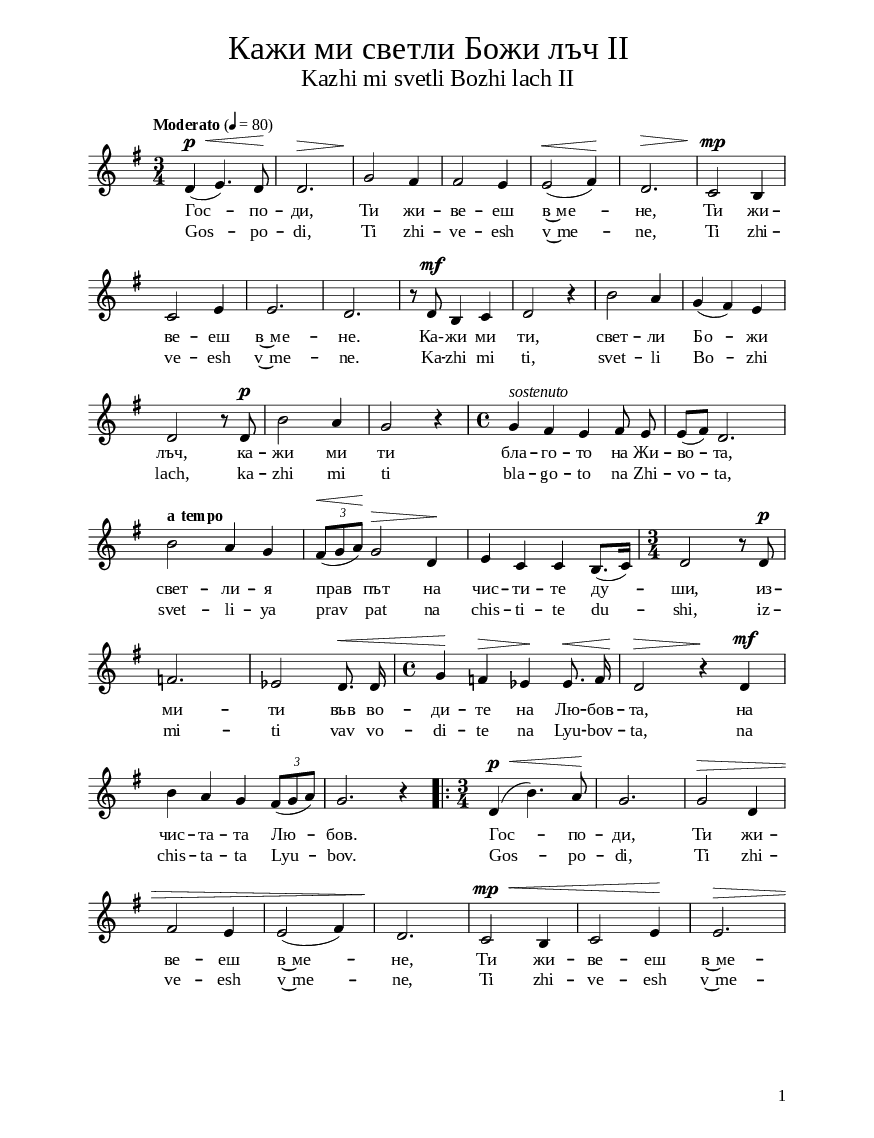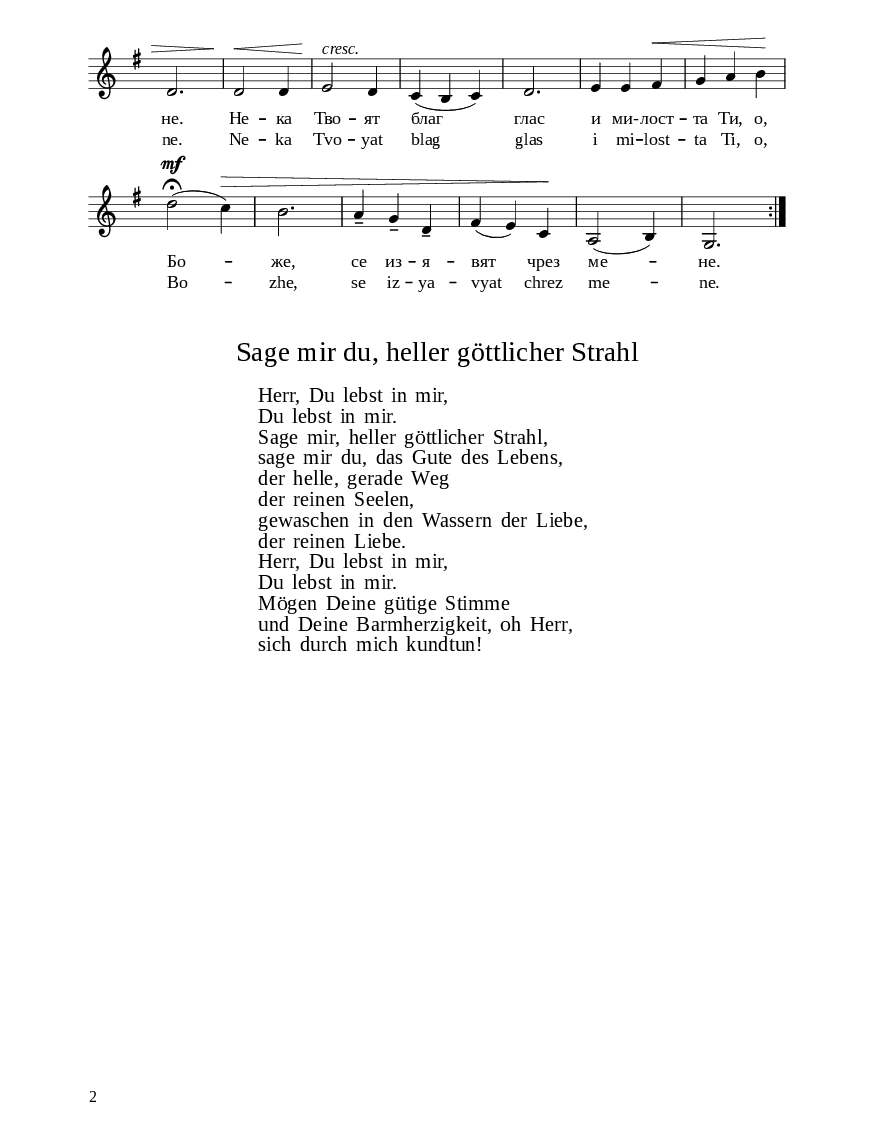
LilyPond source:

\version "2.24.1"

% include paper part and global functions
\include "include/globals.ily"

\bookpart {
  \label #'ref211
  \tocItem \markup "Кажи ми светли Божи лъч II  – Kazhi mi svetli Bozhi lach II "
  \include "include/bookpart-paper.ily"
  \score {
    \include "include/score-layout.ily"

    \new Voice \absolute {
      \clef treble
      \key g \major
      \time 3/4
      \tempoFunc "Moderato" 4 "80"
      \autoBeamOff

      d'4 (  ^\p  ^\<  e'4. )  d'8  ^\! | % 2
      d'2.  ^\> | % 3
      g'2  ^\!  fis'4 | % 4
      fis'2  e'4 | % 5
      e'2 (  ^\<  fis'4 )  ^\! | % 6
      d'2.  ^\> | % 7
      c'2  ^\!  ^\mp  b4 \break | % 8
      c'2  e'4 | % 9
      e'2. |
      d'2. | % 11
      r8  d'8  ^\mf  b4  c'4 | % 12
      d'2 r4 | % 13
      b'2  a'4 | % 14
      g'4 (  fis'4 )  e'4 \break | % 15
      d'2 r8  d'8  ^\p | % 16
      b'2  a'4 | % 17
      g'2 r4 | % 18
      \time 4/4  | % 18
      g'4 ^\markup{ \italic {sostenuto} }  fis'4  e'4
      fis'8  e'8 | % 19
      e'8 ( [  fis'8 ) ]  d'2. \break |

      b'2  ^\markup{ \bold {a tempo} }  a'4  g'4 | % 21
      \once \omit TupletBracket
      \times 2/3  {
        fis'8 ( [  ^\<  g'8  a'8 ) ]
      }
      ^\!  g'2  ^\>  d'4  ^\! | % 22
      e'4  c'4  c'4  b8. ( [  c'16 ) ]
      | % 23
      \time 3/4  | % 23
      d'2 r8  d'8  ^\p \break | % 24
      f'2. | % 25
      es'2    
      \once \override Hairpin.to-barline = ##f
      d'8. ^\<  d'16 | % 26
      \time 4/4  | % 26
      g'4  ^\!  f'4  ^\>  es'4 ^\! es'8. ^\<
      f'16 | % 27
      d'2  ^\!  ^\> r4  ^\!  d'4  ^\mf \break | % 28
      b'4  a'4  g'4 \once \omit TupletBracket
      \times 2/3  {
        fis'8 ( [  g'8  a'8 ) ]
      }
      | % 29
      g'2. r4 \repeat volta 2 {

        \time 3/4  |
        d'4 (  ^\p  ^\<  b'4. )  a'8  ^\! | % 31
        g'2. | % 32
        g'2  ^\>  d'4 \break | % 33
        fis'2  e'4 | % 34
        e'2 (  fis'4 ) | % 35
        d'2.  ^\! | % 36
        c'2  ^\mp  ^\<  b4 | % 37
        c'2  e'4  ^\! | % 38
        e'2.  ^\> \pageBreak | % 39
        d'2. |
        d'2  ^\!  ^\<  d'4 | % 41
        e'2  ^\! ^\markup \italic { "cresc." }  d'4 | % 42
        \once \omit TupletBracket
        
          c'4 (  b4  
          c'4 ) 
        |
        d'2. | % 43
        e'4  e'4  fis'4  ^\< | % 44
        g'4  a'4  b'4  ^\!  | % 45
        d''2 ( ^\fermata  ^\mf  c''4 )  ^\> | % 46
        b'2. | % 47
        a'4 --  g'4 --  d'4 -- | % 48
        fis'4 (  e'4 )  c'4  ^\! | % 49
        a2 (  b4 ) |
        g2.
      }
    }

    \addlyrics {
      Гос -- по -- ди, Ти жи -- ве --
      еш в~ме -- не, Ти жи -- ве --
      еш в~ме -- не. "Ка-" -- жи ми ти,
      свет -- ли Бо -- жи лъч, ка --
      жи ми ти бла -- го -- то на Жи --
      во -- та, свет -- ли -- я прав
      път на чис -- ти -- те ду
      -- ши, из -- ми -- ти във во --
      ди -- те на Лю -- бов -- та, на
      чис -- та -- та Лю --  бов.
      Гос -- по -- ди, Ти жи -- ве --
      еш в~ме -- не, Ти жи -- ве --
      еш в~ме -- не. Не -- ка Тво -- ят
      благ   глас и "ми-" -- лост --
      та Ти, о, Бо -- же, се из -- я
      -- вят  чрез ме -- не.}
      \addlyrics {
        Gos -- po -- di, Ti zhi -- ve --
        esh v~me -- ne, Ti zhi -- ve --
        esh v~me -- ne. Ka -- zhi mi ti,
        svet -- li Bo -- zhi lach, ka --
        zhi mi ti bla -- go -- to na Zhi --
        vo -- ta, svet -- li -- ya prav
        pat na chis -- ti -- te du
        -- shi, iz -- mi -- ti vav vo --
        di -- te na Lyu -- bov -- ta, na
        chis -- ta -- ta Lyu --  bov.
        Gos -- po -- di, Ti zhi -- ve --
        esh v~me -- ne, Ti zhi -- ve --
        esh v~me -- ne. Ne -- ka Tvo -- yat
        blag   glas i mi -- lost --
        ta Ti, o, Bo -- zhe, se iz -- ya
        -- vyat  chrez me -- ne.}


        \header {
          title = \titleFunc "Кажи ми светли Божи лъч II  " "Kazhi mi svetli Bozhi lach II"
        }

        \midi{}

      } % score
      
      \markup \empty-one

      % include foreign translation(s) of the song
      \version "2.24.0"

\markup \fill-line { \fontsize #deTitleFontSize "Sage mir du, heller göttlicher Strahl" }
\markup \null
\markup \null
\markup \fontsize #deCoupletFontSize {
  \hspace #15
  \override #`(baseline-skip . ,deCoupletBaselineSkip)
  \column {

 \line { " "Herr, Du lebst in mir,}

 \line { " "Du lebst in mir.}

 \line { " "Sage mir, heller göttlicher Strahl,}

 \line { " "sage mir du, das Gute des Lebens,
}
\line { " "der helle, gerade Weg}

 \line { " "der reinen Seelen,}

 \line { " "gewaschen in den Wassern der Liebe,}

 \line { " "der reinen Liebe. }

 \line { " "Herr, Du lebst in mir,}

 \line { " "Du lebst in mir.}

 \line { " "Mögen Deine gütige Stimme}

 \line { " "und Deine Barmherzigkeit, oh Herr, }

 \line { " "sich durch mich kundtun!}

  }
}


    } % bookpart

    % Più mosso
    %
